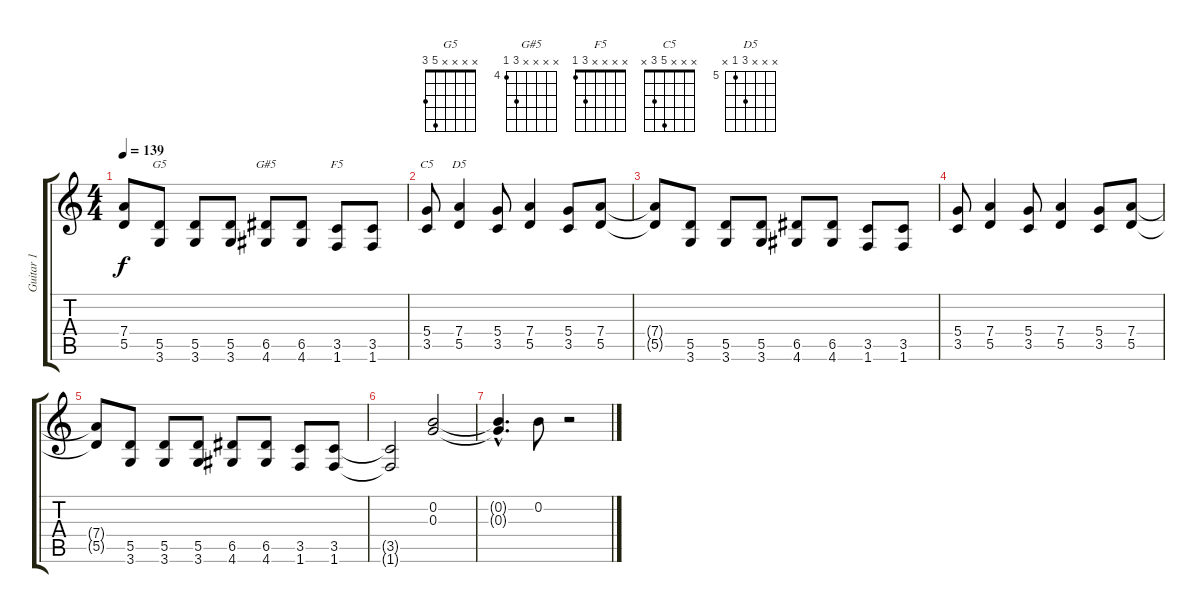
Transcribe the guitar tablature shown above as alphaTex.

\track ("Guitar 1" "Guitar 1") {instrument distortionguitar}
\staff {score tabs}
\tuning (E4 B3 G3 D3 A2 E2) {hide}
\chord ("G5" x x x x 5 3)
\chord ("G#5" x x x x 6 4) {firstfret 4}
\chord ("F5" x x x x 3 1)
\chord ("C5" x x x 5 3 x)
\chord ("D5" x x x 7 5 x) {firstfret 5}
\ts (4 4)
\tempo 139
\clef g2
\ks c
(7.4{t} 5.5{t}).8{dy f} (5.5 3.6).8{ch "G5"} (5.5 3.6).8 (5.5 3.6).8 (6.5 4.6).8{ch "G#5"} (6.5 4.6).8 (3.5 1.6).8{ch "F5"} (3.5 1.6).8 |
(5.4 3.5).8{ch "C5"} (7.4 5.5).4{ch "D5"} (5.4 3.5).8 (7.4 5.5).4 (5.4 3.5).8 (7.4 5.5).8 |
(7.4{t} 5.5{t}).8 (5.5 3.6).8 (5.5 3.6).8 (5.5 3.6).8 (6.5 4.6).8 (6.5 4.6).8 (3.5 1.6).8 (3.5 1.6).8 |
(5.4 3.5).8 (7.4 5.5).4 (5.4 3.5).8 (7.4 5.5).4 (5.4 3.5).8 (7.4 5.5).8 |
(7.4{t} 5.5{t}).8 (5.5 3.6).8 (5.5 3.6).8 (5.5 3.6).8 (6.5 4.6).8 (6.5 4.6).8 (3.5 1.6).8 (3.5 1.6).8 |
(3.5{t} 1.6{t}).2 (0.2 0.3).2 |
(0.2{hac t} 0.3{hac t}).4{d} 0.2.8 r.2
